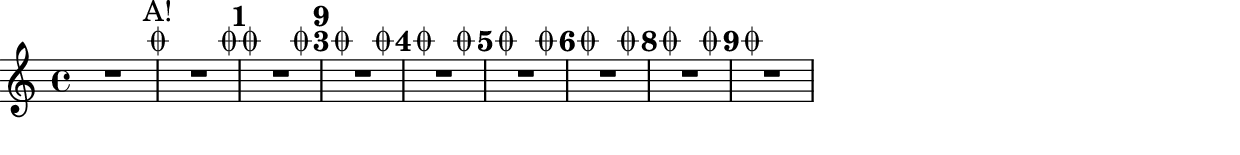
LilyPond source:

%% Generated by lilypond-book
%% Options: [exampleindent=10.16\mm,indent=0\mm,line-width=160\mm]
\include "lilypond-book-preamble.ly"


% ****************************************************************
% Start cut-&-pastable-section
% ****************************************************************

#(ly:set-option 'eps-box-padding 3.000000)



\paper {
  indent = 0\mm
  line-width = 160\mm
  % offset the left padding, also add 1mm as lilypond creates cropped
  % images with a little space on the right
  line-width = #(- line-width (* mm  3.000000) (* mm 1))
}

\layout {
  
}




% ****************************************************************
% ly snippet:
% ****************************************************************
\sourcefilename "/lilypond-2.23.82/input/regression/mark-tracking-conflict-default-coda-mark.ly"
\sourcefileline 0
\version "2.23.6"
#(ly:set-option 'warning-as-error #t)

\header {
  texidoc = "LilyPond issues warnings when @code{\\codaMark \\default}
conflicts with certain other simultaneous marks, and engraves only the
first.

Coda marks 1 to@tie{}3 should appear with various rehearsal marks.
Coda marks 4 to@tie{}6, 8, and@tie{}9 should appear alone."
}

\layout {
  \context {
    \Score
    rehearsalMarkFormatter = #format-mark-numbers
  }
}

\parallelMusic upper,lower {
  R1 \codaMark \default |
  R1 \mark "A!" |

  R1 \codaMark \default |
  R1 \mark \default |

  R1 \codaMark \default |
  R1 \mark 9 |

  R1 \codaMark \default |
  R1 \segnoMark \default |
  #(ly:expect-warning (ly:translate-cpp-warning-scheme
                       "conflict with event: `%s'") "coda-mark-event")
  #(ly:expect-warning (ly:translate-cpp-warning-scheme
                       "discarding event: `%s'") "segno-mark-event")

  R1 \codaMark \default |
  R1 \segnoMark 9 |
  #(ly:expect-warning (ly:translate-cpp-warning-scheme
                       "conflict with event: `%s'") "coda-mark-event")
  #(ly:expect-warning (ly:translate-cpp-warning-scheme
                       "discarding event: `%s'") "segno-mark-event")

  R1 \codaMark \default |
  R1 \codaMark \default |
  %% no warning

  R1 \codaMark \default |
  R1 \codaMark 8 |
  %% no warning

  R1 \codaMark \default |
  R1 \sectionLabel "Coda" |
  #(ly:expect-warning (ly:translate-cpp-warning-scheme
                       "conflict with event: `%s'") "coda-mark-event")
  #(ly:expect-warning (ly:translate-cpp-warning-scheme
                       "discarding event: `%s'") "section-label-event")

  R1 |
  R1 |
}

\new Staff <<
  \new Voice \upper
  \new Voice \lower
>>



% ****************************************************************
% end ly snippet
% ****************************************************************
